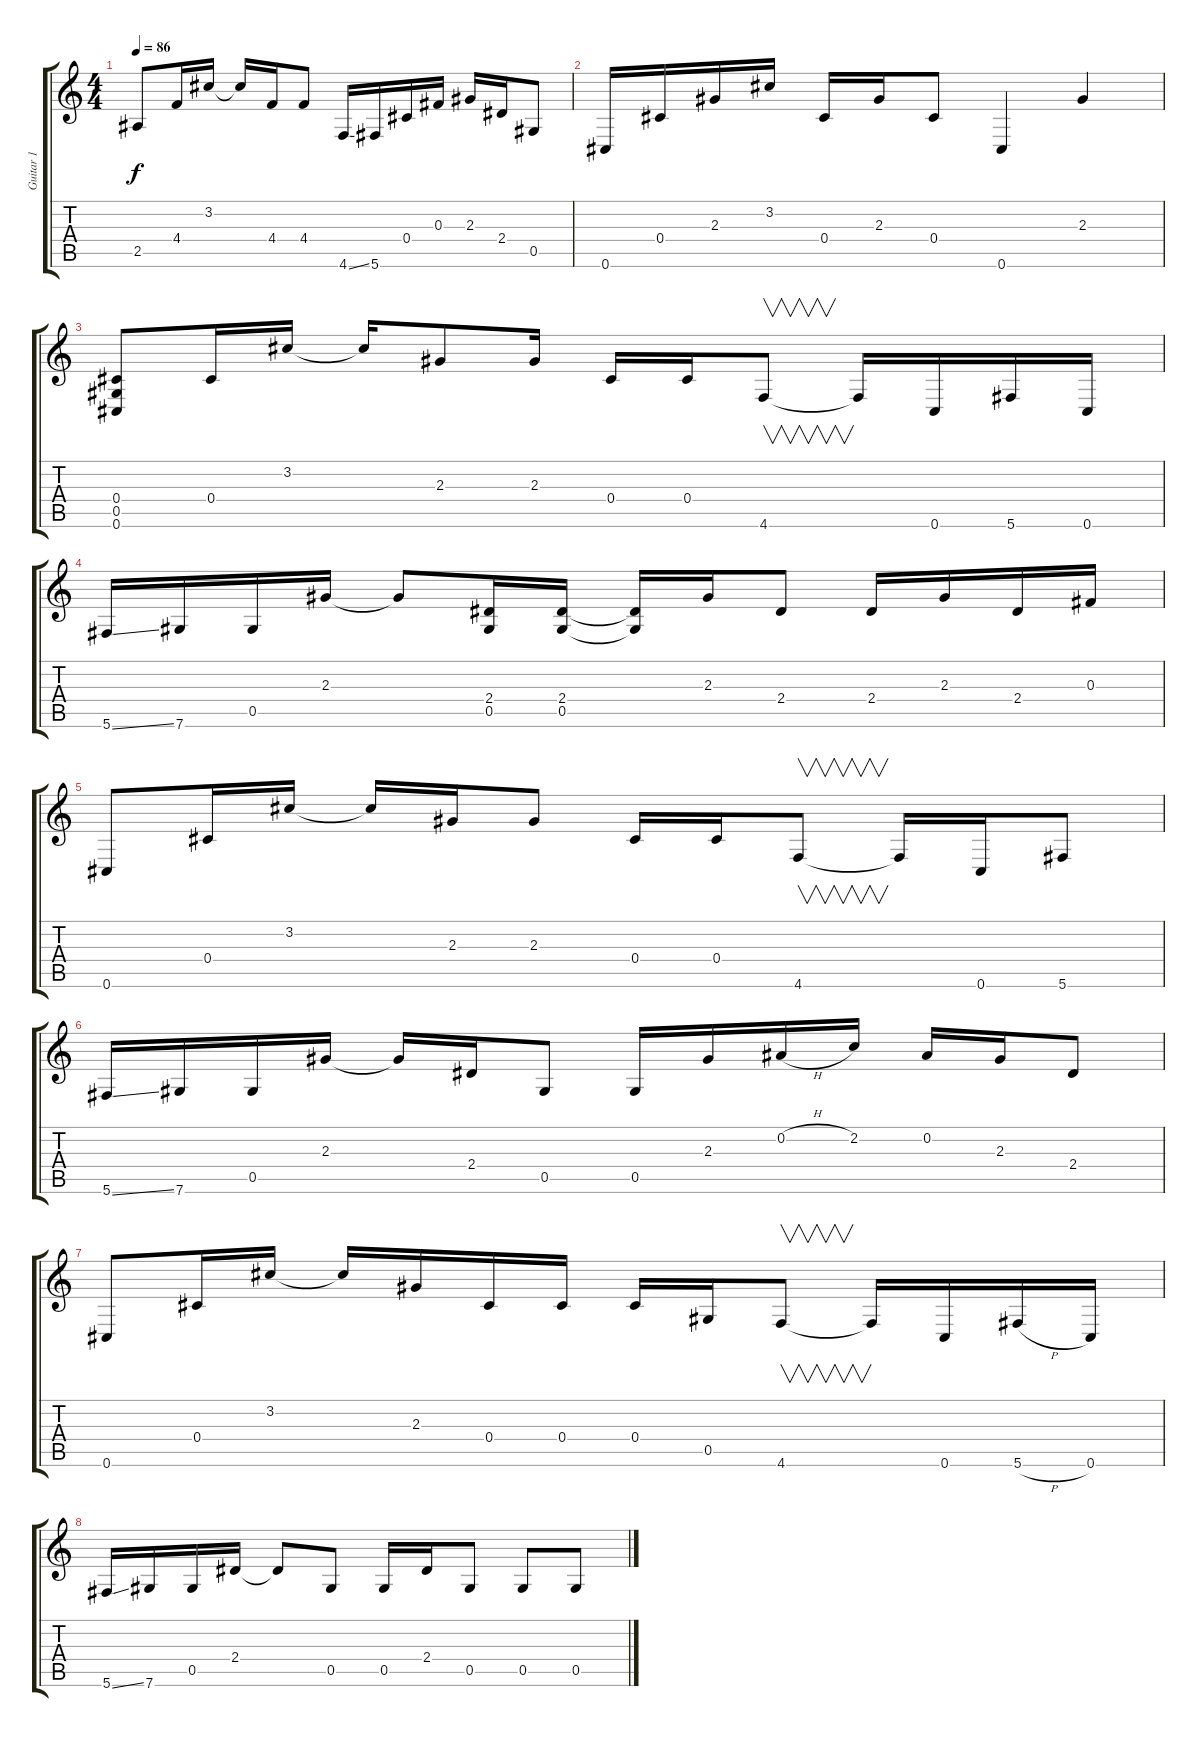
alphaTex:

\track ("Guitar 1" "Guitar 1") {instrument overdrivenguitar}
\staff {score tabs}
\tuning (Eb4 Bb3 Gb3 Db3 Ab2 Db2) {hide}
\ts (4 4)
\tempo 86
\clef g2
\ks c
2.5.8{dy f} 4.4.16 3.2.16 3.2{t}.16 4.4.16 4.4.8 4.6{ss}.16 5.6.16 0.4.16 0.3.16 2.3.16 2.4.16 0.5.8 |
0.6.16 0.4.16 2.3.16 3.2.16 0.4.16 2.3.16 0.4.8 0.6.4 2.3.4 |
(0.4 0.5 0.6).8 0.4.16 3.2.16 3.2{t}.16 2.3.8 2.3.16 0.4.16 0.4.16 4.6.8{v} 4.6{t}.16 0.6.16 5.6.16 0.6.16 |
5.6{ss}.16 7.6.16 0.5.16 2.3.16 2.3{t}.8 (2.4 0.5).16 (2.4 0.5).16 (2.4{t} 0.5{t}).16 2.3.16 2.4.8 2.4.16 2.3.16 2.4.16 0.3.16 |
0.6.8 0.4.16 3.2.16 3.2{t}.16 2.3.16 2.3.8 0.4.16 0.4.16 4.6.8{v} 4.6{t}.16 0.6.16 5.6.8 |
5.6{ss}.16 7.6.16 0.5.16 2.3.16 2.3{t}.16 2.4.16 0.5.8 0.5.16 2.3.16 0.2{h}.16 2.2.16 0.2.16 2.3.16 2.4.8 |
0.6.8 0.4.16 3.2.16 3.2{t}.16 2.3.16 0.4.16 0.4.16 0.4.16 0.5.16 4.6.8{v} 4.6{t}.16 0.6.16 5.6{h}.16 0.6.16 |
5.6{ss}.16 7.6.16 0.5.16 2.4.16 2.4{t}.8 0.5.8 0.5.16 2.4.16 0.5.8 0.5.8 0.5.8
